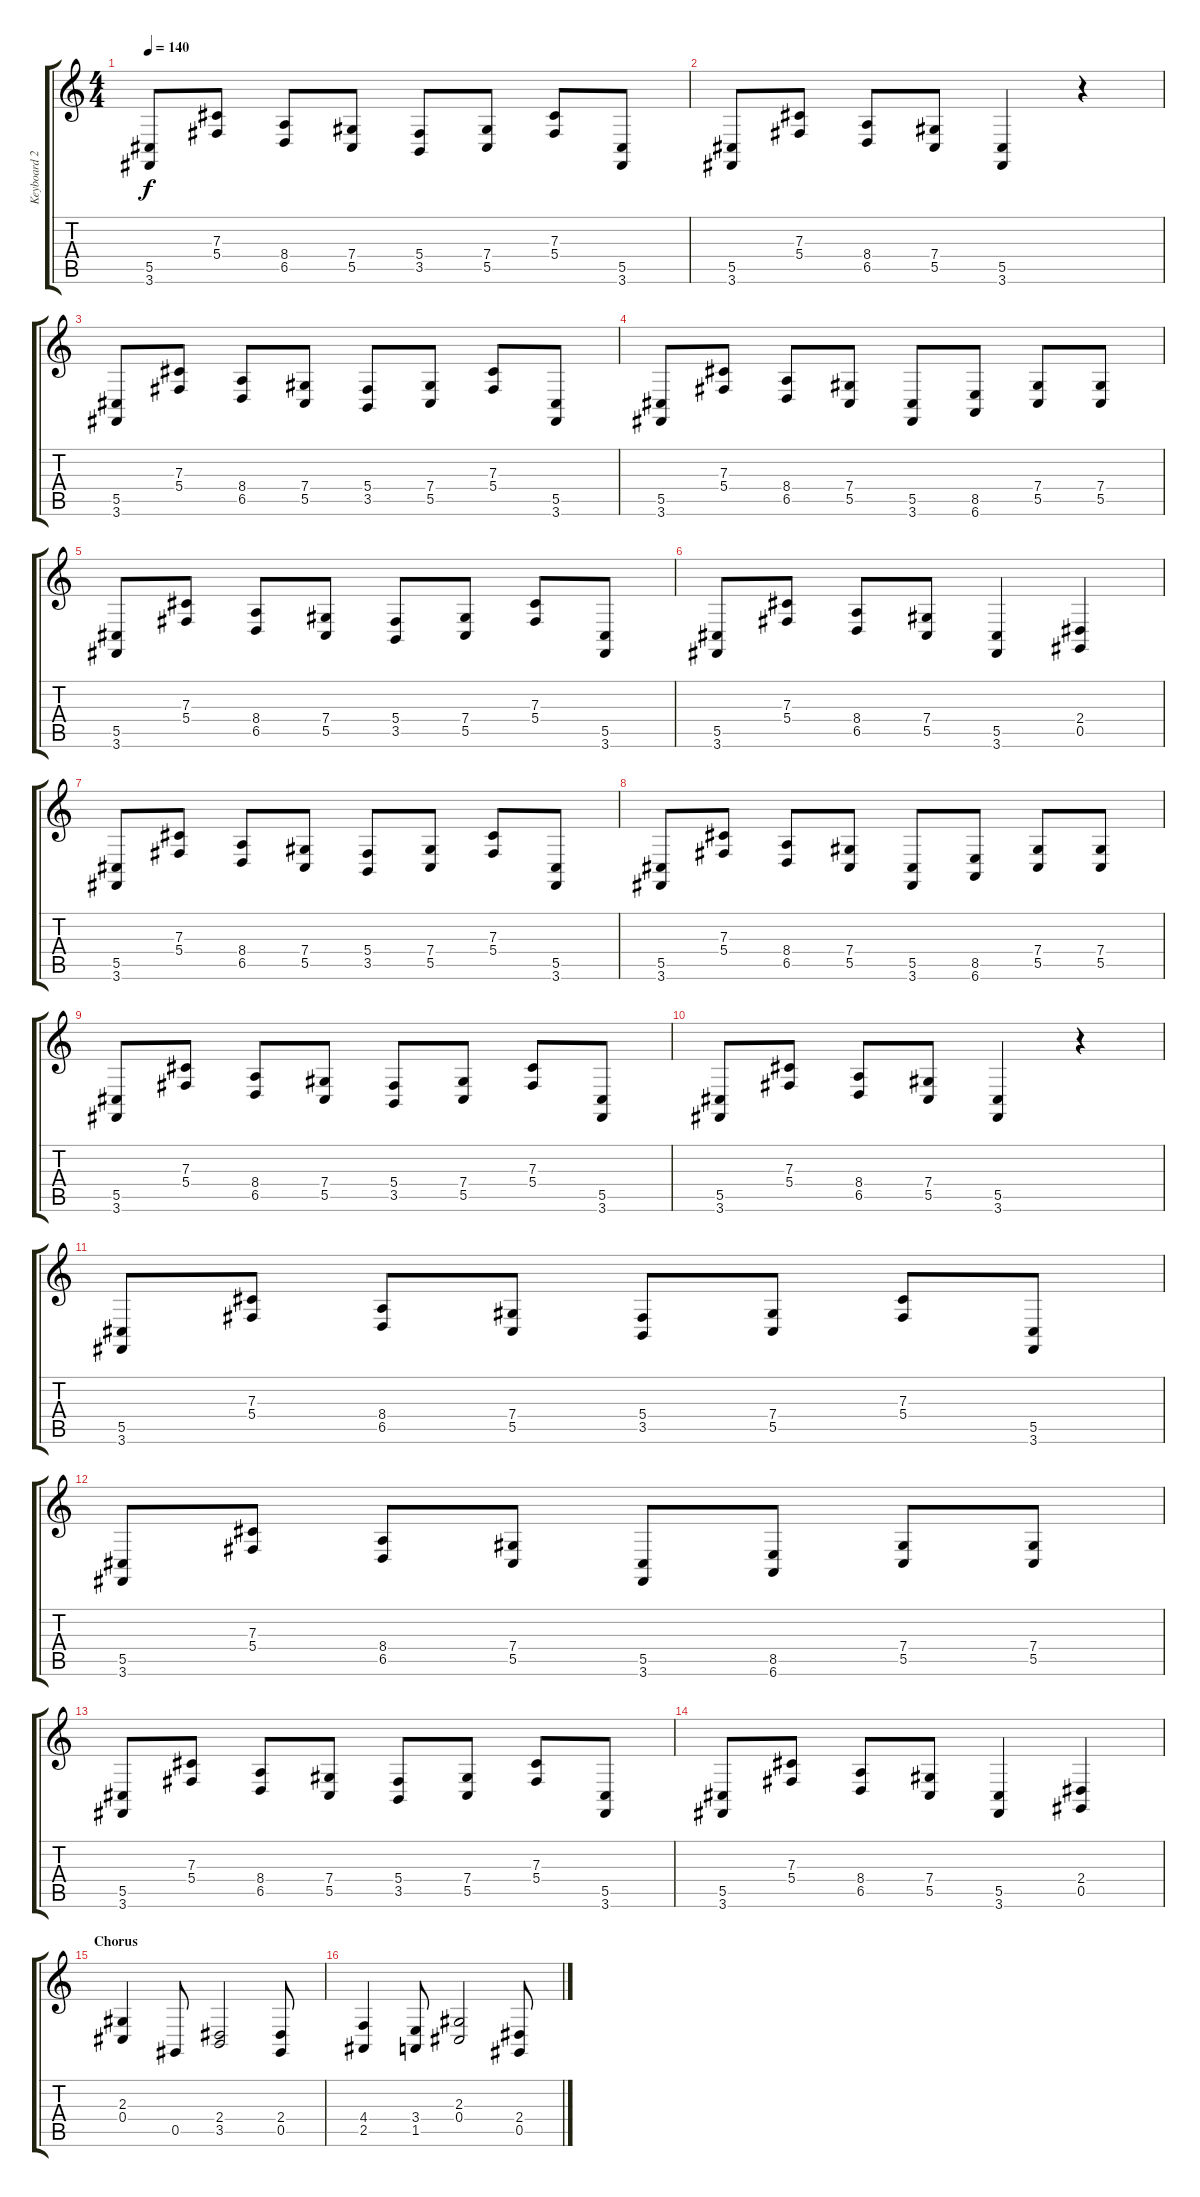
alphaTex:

\track ("Keyboard 2" "Keyboard 2") {instrument pad1newage}
\staff {score tabs}
\tuning (Eb4 Bb3 Gb3 Db3 Ab2 Eb2) {hide}
\ts (4 4)
\tempo 140
\clef g2
\ks c
(5.5 3.6).8{dy f} (7.3 5.4).8 (8.4 6.5).8 (7.4 5.5).8 (5.4 3.5).8 (7.4 5.5).8 (7.3 5.4).8 (5.5 3.6).8 |
(5.5 3.6).8 (7.3 5.4).8 (8.4 6.5).8 (7.4 5.5).8 (5.5 3.6).4 r.4 |
(5.5 3.6).8 (7.3 5.4).8 (8.4 6.5).8 (7.4 5.5).8 (5.4 3.5).8 (7.4 5.5).8 (7.3 5.4).8 (5.5 3.6).8 |
(5.5 3.6).8 (7.3 5.4).8 (8.4 6.5).8 (7.4 5.5).8 (5.5 3.6).8 (8.5 6.6).8 (7.4 5.5).8 (7.4 5.5).8 |
(5.5 3.6).8 (7.3 5.4).8 (8.4 6.5).8 (7.4 5.5).8 (5.4 3.5).8 (7.4 5.5).8 (7.3 5.4).8 (5.5 3.6).8 |
(5.5 3.6).8 (7.3 5.4).8 (8.4 6.5).8 (7.4 5.5).8 (5.5 3.6).4 (2.4 0.5).4 |
(5.5 3.6).8 (7.3 5.4).8 (8.4 6.5).8 (7.4 5.5).8 (5.4 3.5).8 (7.4 5.5).8 (7.3 5.4).8 (5.5 3.6).8 |
(5.5 3.6).8 (7.3 5.4).8 (8.4 6.5).8 (7.4 5.5).8 (5.5 3.6).8 (8.5 6.6).8 (7.4 5.5).8 (7.4 5.5).8 |
(5.5 3.6).8 (7.3 5.4).8 (8.4 6.5).8 (7.4 5.5).8 (5.4 3.5).8 (7.4 5.5).8 (7.3 5.4).8 (5.5 3.6).8 |
(5.5 3.6).8 (7.3 5.4).8 (8.4 6.5).8 (7.4 5.5).8 (5.5 3.6).4 r.4 |
(5.5 3.6).8 (7.3 5.4).8 (8.4 6.5).8 (7.4 5.5).8 (5.4 3.5).8 (7.4 5.5).8 (7.3 5.4).8 (5.5 3.6).8 |
(5.5 3.6).8 (7.3 5.4).8 (8.4 6.5).8 (7.4 5.5).8 (5.5 3.6).8 (8.5 6.6).8 (7.4 5.5).8 (7.4 5.5).8 |
(5.5 3.6).8 (7.3 5.4).8 (8.4 6.5).8 (7.4 5.5).8 (5.4 3.5).8 (7.4 5.5).8 (7.3 5.4).8 (5.5 3.6).8 |
(5.5 3.6).8 (7.3 5.4).8 (8.4 6.5).8 (7.4 5.5).8 (5.5 3.6).4 (2.4 0.5).4 |
\section ("" "Chorus")
(2.3 0.4).4 0.5.8 (2.4 3.5).2 (2.4 0.5).8 |
(4.4 2.5).4 (3.4 1.5).8 (2.3 0.4).2 (2.4 0.5).8
